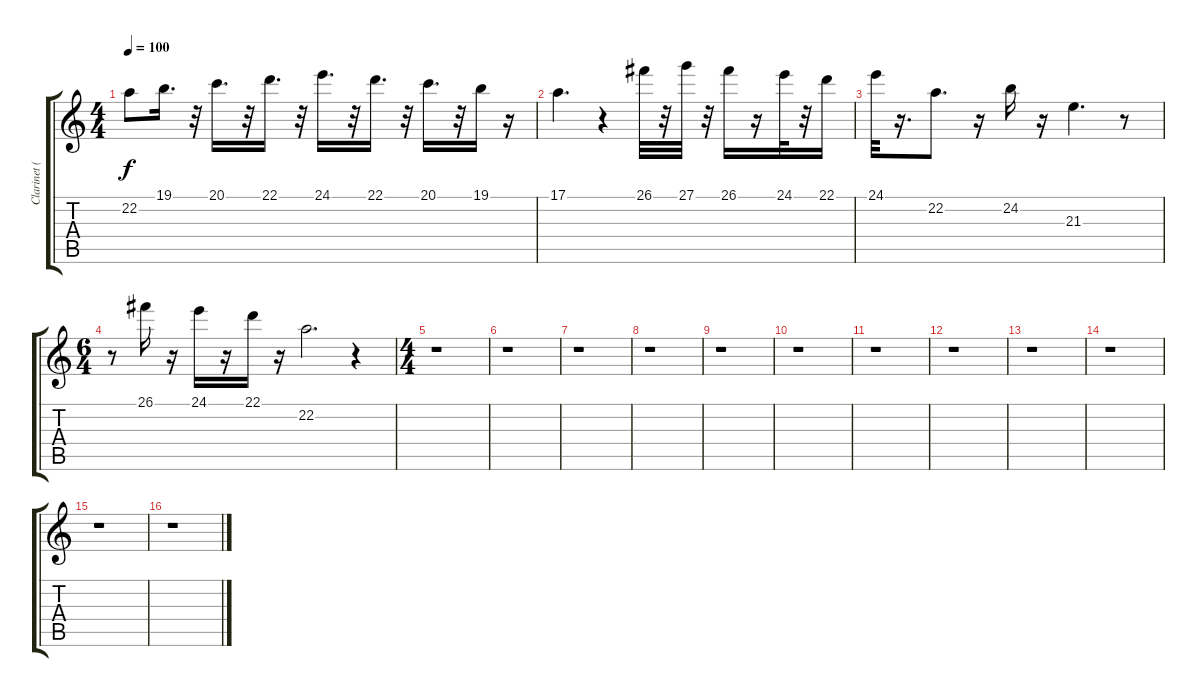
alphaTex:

\track ("Clarinet (soft organ)" "Clarinet (") {instrument fx5brightness}
\staff {score tabs}
\tuning (E4 B3 G3 D3 A2 E2) {hide}
\ts (4 4)
\tempo 100
\clef g2
\ks c
22.2.8{dy f} 19.1.16{d} r.32 20.1.16{d} r.32 22.1.16{d} r.32 24.1.16{d} r.32 22.1.16{d} r.32 20.1.16{d} r.32 19.1.16 r.16 |
17.1.4{d} r.4 26.1.32 r.32 27.1.32 r.32 26.1.16 r.16 24.1.32 r.32 22.1.16 |
24.1.32 r.16{d} 22.2.8{d} r.16 24.2.16 r.16 21.3.4{d} r.8 |
\ts (6 4)
r.8 26.1.16 r.16 24.1.16 r.16 22.1.16 r.16 22.2.2{d} r.4 |
\ts (4 4)
r.1 |
r.1 |
r.1 |
r.1 |
r.1 |
r.1 |
r.1 |
r.1 |
r.1 |
r.1 |
r.1 |
r.1
